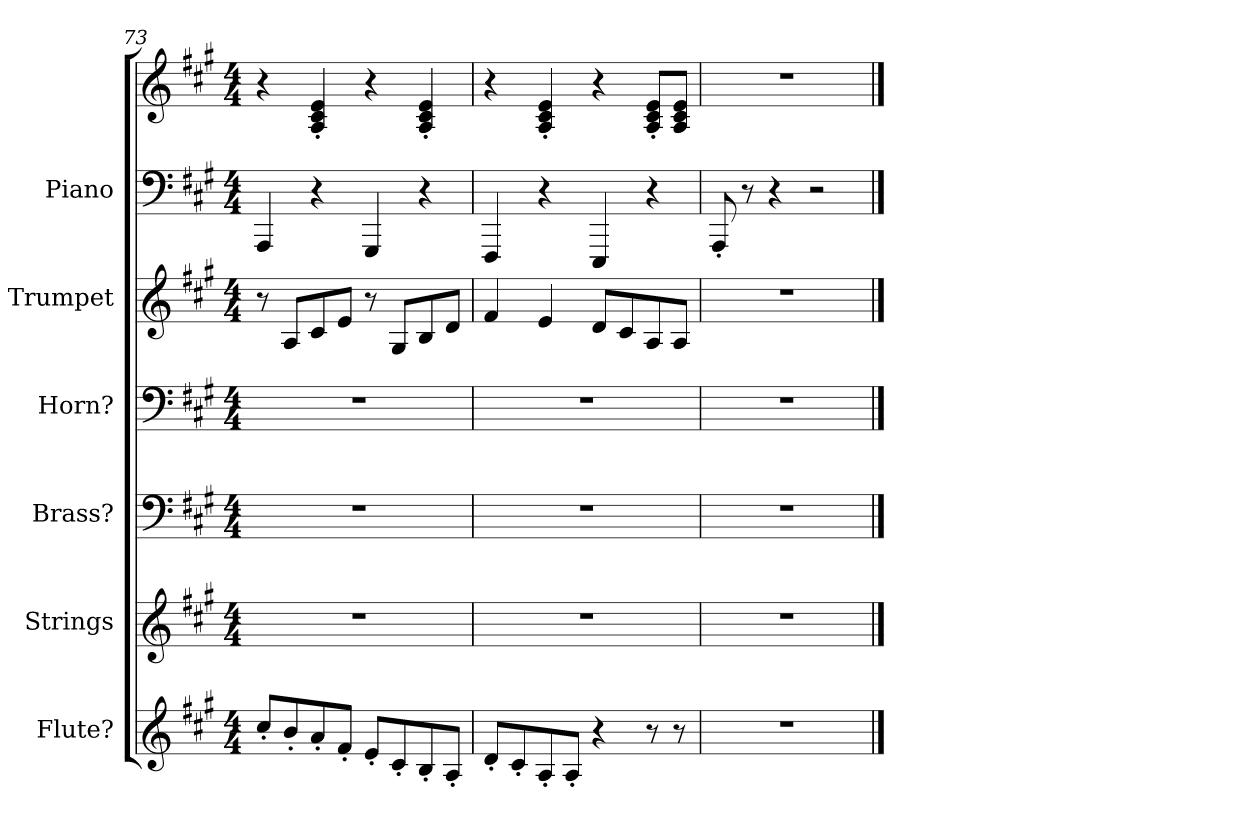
**kern	**kern	**kern	**kern	**kern	**kern	**kern
*part6	*part5	*part4	*part3	*part2	*part1	*part1
*staff7	*staff6	*staff5	*staff4	*staff3	*staff2	*staff1
*I"Flute?	*I"Strings	*I"Brass?	*I"Horn?	*I"Trumpet	*I"Piano	*
*I'Flute?	*I'Strings	*I'Brass?	*I'Horn?	*I'Tpt.	*I'Pno.	*
*clefG2	*clefG2	*clefF4	*clefF4	*clefG2	*clefF4	*clefG2
*	*	*	*ITrd7c12	*	*	*
*k[f#c#g#]	*k[f#c#g#]	*k[f#c#g#]	*k[f#c#g#]	*k[f#c#g#]	*k[f#c#g#]	*k[f#c#g#]
*M4/4	*M4/4	*M4/4	*M4/4	*M4/4	*M4/4	*M4/4
=73	=73	=73	=73	=73	=73	=73
8cc#'/L	1r	1r	1r	8r	4AAA/	4r
8b'/	.	.	.	8A/L	.	.
8a'/	.	.	.	8c#/	4r	4A/' 4c#/' 4e/'
8f#'/J	.	.	.	8e/J	.	.
8e'/L	.	.	.	8r	4GGG#/	4r
8c#'/	.	.	.	8G#/L	.	.
8B'/	.	.	.	8B/	4r	4A/' 4c#/' 4e/'
8A'/J	.	.	.	8d/J	.	.
=74	=74	=74	=74	=74	=74	=74
8d'/L	1r	1r	1r	4f#/	4FFF#/	4r
8c#'/	.	.	.	.	.	.
8A'/	.	.	.	4e/	4r	4A/' 4c#/' 4e/'
8A'/J	.	.	.	.	.	.
4r	.	.	.	8d/L	4EEE/	4r
.	.	.	.	8c#/	.	.
8r	.	.	.	8A/	4r	8A/' 8c#/' 8e/'L
8r	.	.	.	8A/J	.	8A/ 8c#/ 8e/J
!!LO:LB:g=z
=75	=75	=75	=75	=75	=75	=75
1r	1r	1r	1r	1r	8AAA'/	1r
.	.	.	.	.	8r	.
.	.	.	.	.	4r	.
.	.	.	.	.	2r	.
==	==	==	==	==	==	==
*-	*-	*-	*-	*-	*-	*-
